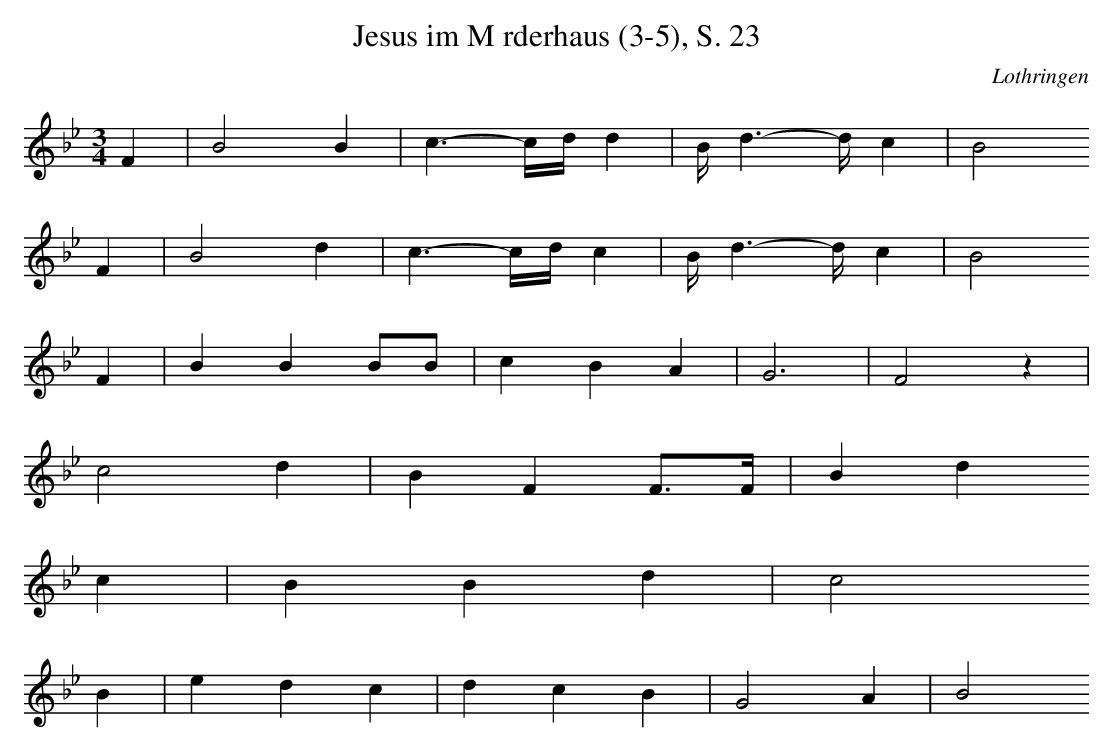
X:1
T: Jesus im Mrderhaus (3-5), S. 23
O: Lothringen
M: 3/4
L: 1/16
K: Bb
F4 | B8B4 | c6-cdd4 | Bd6-dc4 | B8
F4 | B8d4 | c6-cdc4 | Bd6-dc4 | B8
F4 | B4B4B2B2 | c4B4A4 | G12 | F8z4 |
c8d4 | B4F4F3F | B4d4
c4 | B4B4d4 | c8
B4 | e4d4c4 | d4c4B4 | G8A4 | B8
